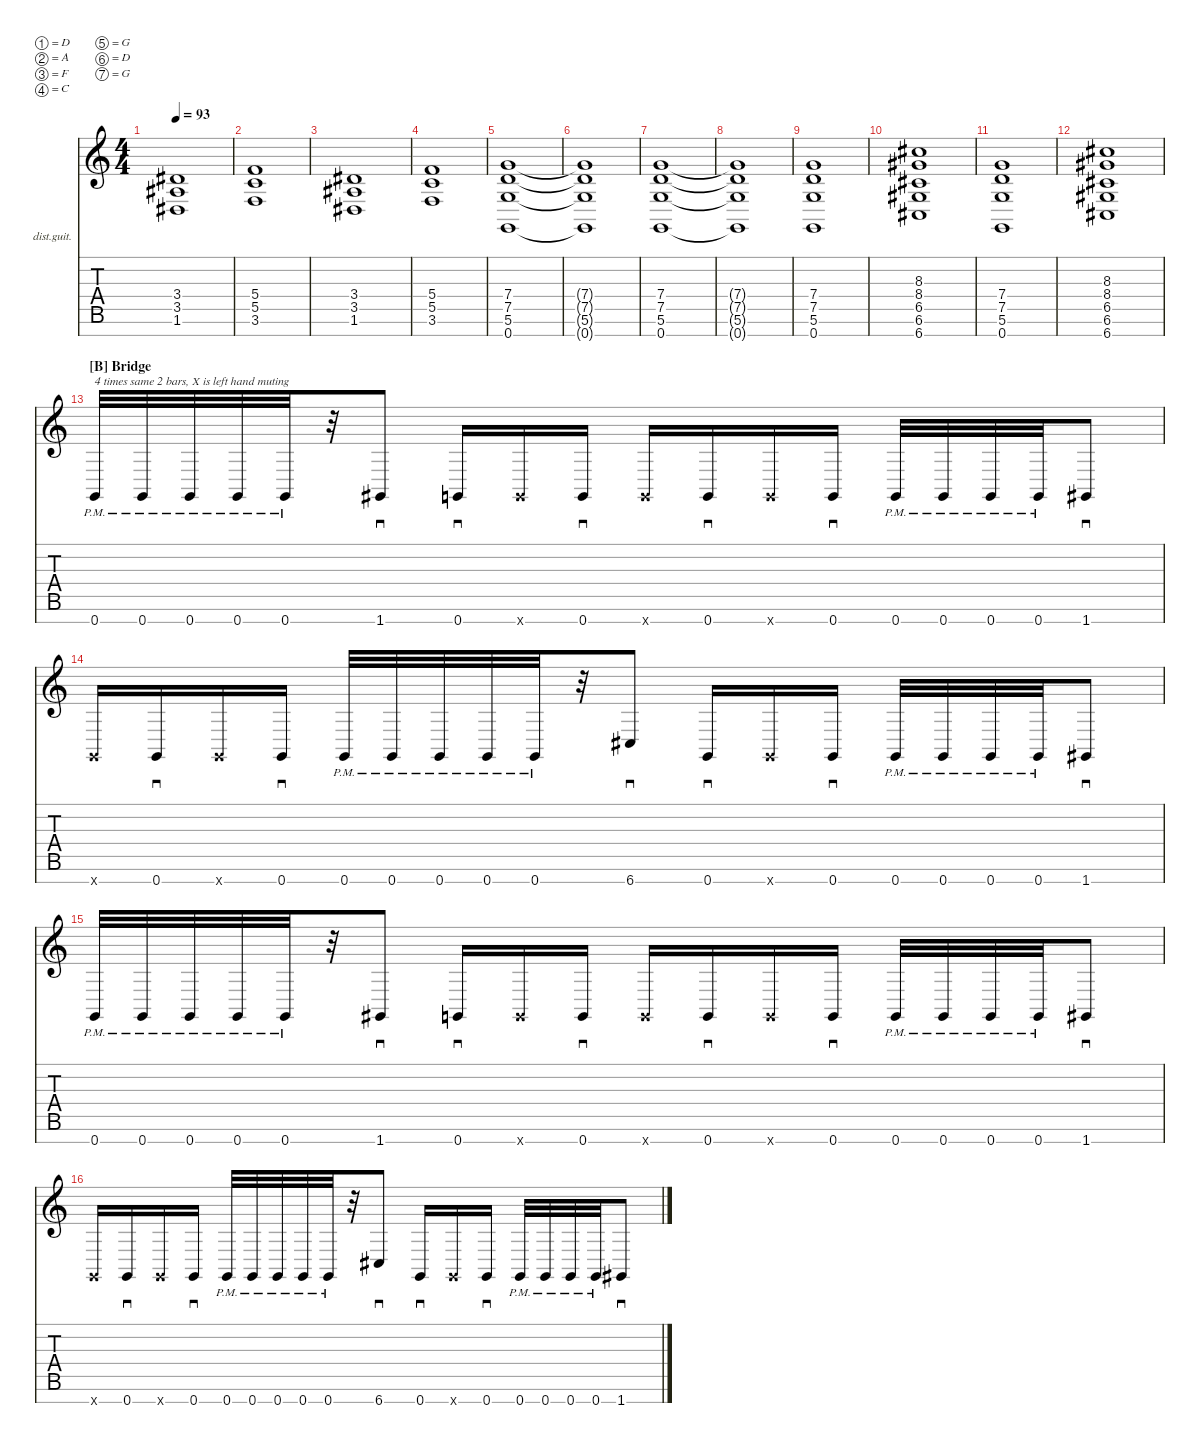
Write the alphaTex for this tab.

\defaultSystemsLayout 2
\hideDynamics
\bracketExtendMode nobrackets
\firstSystemTrackNameOrientation horizontal
\otherSystemsTrackNameOrientation horizontal
\track ("Rhytm" "dist.guit.") {defaultSystemsLayout 2 solo instrument distortionguitar}
\staff {score tabs}
\tuning (D4 A3 F3 C3 G2 D2 G1)
\ts (4 4)
\tempo 93
\clef g2
\ks c
(1.6 3.5 3.4).1{dy mf} |
(3.6 5.5 5.4).1 |
(1.6 3.5 3.4).1 |
(3.6 5.5 5.4).1 |
(5.6 7.5 7.4 0.7).1 |
(5.6{t} 7.5{t} 7.4{t} 0.7{t}).1 |
(5.6 7.5 7.4 0.7).1 |
(5.6{t} 7.5{t} 7.4{t} 0.7{t}).1 |
(5.6 7.5 7.4 0.7).1 |
(6.7 6.6 6.5 8.4 8.3).1 |
(5.6 7.5 7.4 0.7).1 |
(6.7 6.6 6.5 8.4 8.3).1 |
\section ("B" "Bridge")
0.7{pm}.32{txt "4 times same 2 bars, X is left hand muting"} 0.7{pm}.32 0.7{pm}.32 0.7{pm}.32 0.7{pm}.32 r.32 1.7.8{sd} 0.7.16{sd} 0.7{x}.16 0.7.16{sd} 0.7{x}.16 0.7.16{sd} 0.7{x}.16 0.7.16{sd} 0.7{pm}.32 0.7{pm}.32 0.7{pm}.32 0.7{pm}.32 1.7.8{sd} |
0.7{x}.16 0.7.16{sd} 0.7{x}.16 0.7.16{sd} 0.7{pm}.32 0.7{pm}.32 0.7{pm}.32 0.7{pm}.32 0.7{pm}.32 r.32 6.7.8{sd} 0.7.16{sd} 0.7{x}.16 0.7.16{sd} 0.7{pm}.32 0.7{pm}.32 0.7{pm}.32 0.7{pm}.32 1.7.8{sd} |
0.7{pm}.32 0.7{pm}.32 0.7{pm}.32 0.7{pm}.32 0.7{pm}.32 r.32 1.7.8{sd} 0.7.16{sd} 0.7{x}.16 0.7.16{sd} 0.7{x}.16 0.7.16{sd} 0.7{x}.16 0.7.16{sd} 0.7{pm}.32 0.7{pm}.32 0.7{pm}.32 0.7{pm}.32 1.7.8{sd} |
0.7{x}.16 0.7.16{sd} 0.7{x}.16 0.7.16{sd} 0.7{pm}.32 0.7{pm}.32 0.7{pm}.32 0.7{pm}.32 0.7{pm}.32 r.32 6.7.8{sd} 0.7.16{sd} 0.7{x}.16 0.7.16{sd} 0.7{pm}.32 0.7{pm}.32 0.7{pm}.32 0.7{pm}.32 1.7.8{sd}
